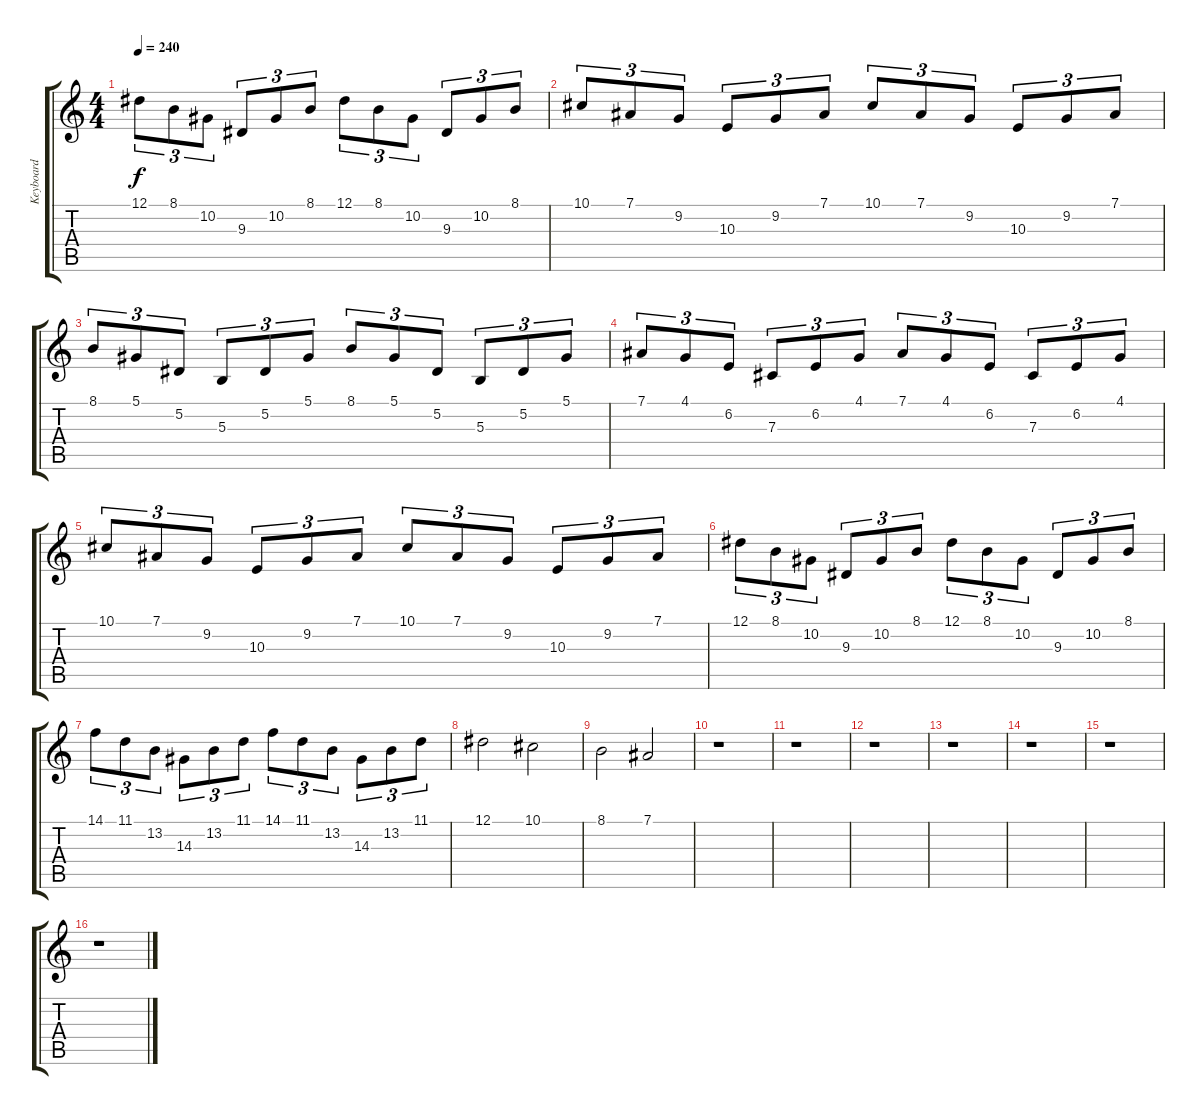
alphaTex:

\track ("Keyboard" "Keyboard") {instrument reedorgan}
\staff {score tabs}
\tuning (Eb4 Bb3 Gb3 Db3 Ab2 Eb2) {hide}
\ts (4 4)
\tempo 240
\clef g2
\ks c
12.1.8{tu (3 2) dy f} 8.1.8{tu (3 2)} 10.2.8{tu (3 2)} 9.3.8{tu (3 2)} 10.2.8{tu (3 2)} 8.1.8{tu (3 2)} 12.1.8{tu (3 2)} 8.1.8{tu (3 2)} 10.2.8{tu (3 2)} 9.3.8{tu (3 2)} 10.2.8{tu (3 2)} 8.1.8{tu (3 2)} |
10.1.8{tu (3 2)} 7.1.8{tu (3 2)} 9.2.8{tu (3 2)} 10.3.8{tu (3 2)} 9.2.8{tu (3 2)} 7.1.8{tu (3 2)} 10.1.8{tu (3 2)} 7.1.8{tu (3 2)} 9.2.8{tu (3 2)} 10.3.8{tu (3 2)} 9.2.8{tu (3 2)} 7.1.8{tu (3 2)} |
8.1.8{tu (3 2)} 5.1.8{tu (3 2)} 5.2.8{tu (3 2)} 5.3.8{tu (3 2)} 5.2.8{tu (3 2)} 5.1.8{tu (3 2)} 8.1.8{tu (3 2)} 5.1.8{tu (3 2)} 5.2.8{tu (3 2)} 5.3.8{tu (3 2)} 5.2.8{tu (3 2)} 5.1.8{tu (3 2)} |
7.1.8{tu (3 2)} 4.1.8{tu (3 2)} 6.2.8{tu (3 2)} 7.3.8{tu (3 2)} 6.2.8{tu (3 2)} 4.1.8{tu (3 2)} 7.1.8{tu (3 2)} 4.1.8{tu (3 2)} 6.2.8{tu (3 2)} 7.3.8{tu (3 2)} 6.2.8{tu (3 2)} 4.1.8{tu (3 2)} |
10.1.8{tu (3 2)} 7.1.8{tu (3 2)} 9.2.8{tu (3 2)} 10.3.8{tu (3 2)} 9.2.8{tu (3 2)} 7.1.8{tu (3 2)} 10.1.8{tu (3 2)} 7.1.8{tu (3 2)} 9.2.8{tu (3 2)} 10.3.8{tu (3 2)} 9.2.8{tu (3 2)} 7.1.8{tu (3 2)} |
12.1.8{tu (3 2)} 8.1.8{tu (3 2)} 10.2.8{tu (3 2)} 9.3.8{tu (3 2)} 10.2.8{tu (3 2)} 8.1.8{tu (3 2)} 12.1.8{tu (3 2)} 8.1.8{tu (3 2)} 10.2.8{tu (3 2)} 9.3.8{tu (3 2)} 10.2.8{tu (3 2)} 8.1.8{tu (3 2)} |
14.1.8{tu (3 2)} 11.1.8{tu (3 2)} 13.2.8{tu (3 2)} 14.3.8{tu (3 2)} 13.2.8{tu (3 2)} 11.1.8{tu (3 2)} 14.1.8{tu (3 2)} 11.1.8{tu (3 2)} 13.2.8{tu (3 2)} 14.3.8{tu (3 2)} 13.2.8{tu (3 2)} 11.1.8{tu (3 2)} |
12.1.2 10.1.2 |
8.1.2 7.1.2 |
r.1 |
r.1 |
r.1 |
r.1 |
r.1 |
r.1 |
r.1
